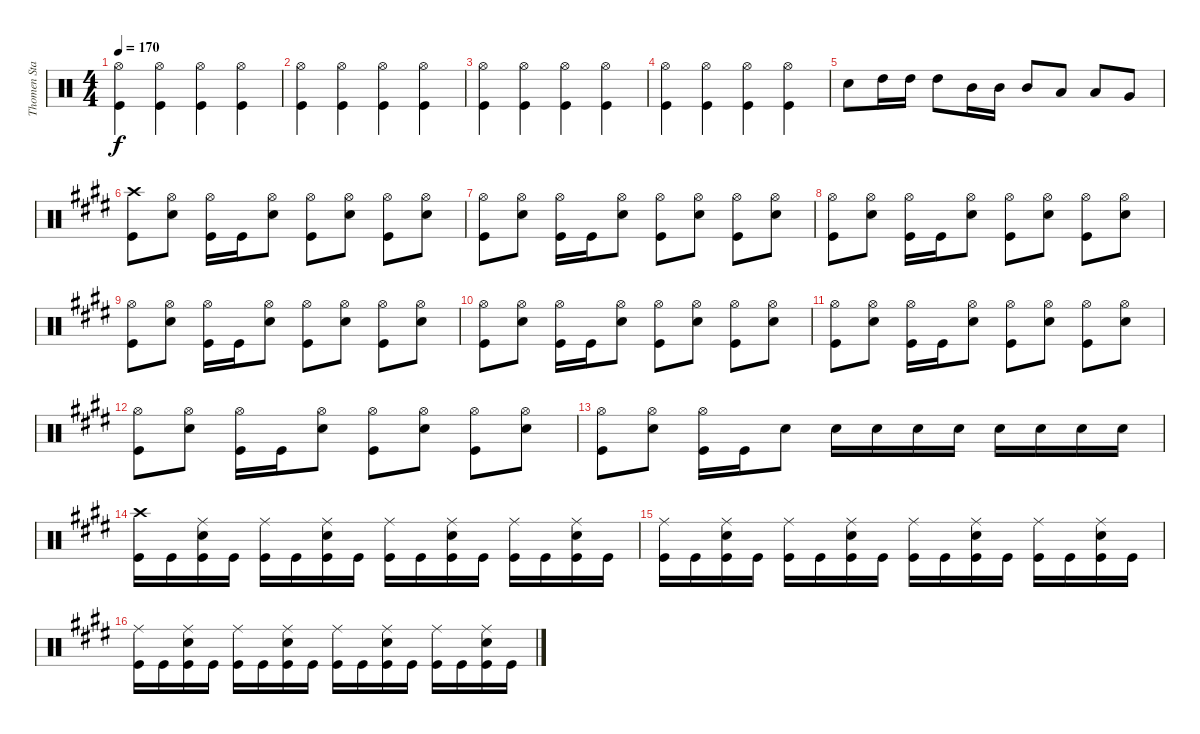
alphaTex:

\track ("Thomen Stauch" "Thomen Sta") {instrument percussion}
\staff {score}
\articulation defaults
\ts (4 4)
\tempo 170
\clef neutral
\ks c
("Hi-Hat (open)" "Kick (hit)").4{dy f} ("Hi-Hat (open)" "Kick (hit)").4 ("Hi-Hat (open)" "Kick (hit)").4 ("Hi-Hat (open)" "Kick (hit)").4 |
("Hi-Hat (open)" "Kick (hit)").4 ("Hi-Hat (open)" "Kick (hit)").4 ("Hi-Hat (open)" "Kick (hit)").4 ("Hi-Hat (open)" "Kick (hit)").4 |
("Hi-Hat (open)" "Kick (hit)").4 ("Hi-Hat (open)" "Kick (hit)").4 ("Hi-Hat (open)" "Kick (hit)").4 ("Hi-Hat (open)" "Kick (hit)").4 |
("Hi-Hat (open)" "Kick (hit)").4 ("Hi-Hat (open)" "Kick (hit)").4 ("Hi-Hat (open)" "Kick (hit)").4 ("Hi-Hat (open)" "Kick (hit)").4 |
"Snare (hit) 2".8 "High Tom (hit)".16 "High Tom (hit)".16 "High Tom (hit)".8 "Mid Tom (hit)".16 "Mid Tom (hit)".16 "Mid Tom (hit)".8 "Low Tom (hit)".8 "Low Tom (hit)".8 "Very Low Tom (hit)".8 |
\ks e
("Crash high (hit)" "Kick (hit)").8 ("Hi-Hat (open)" "Snare (hit) 2").8 ("Hi-Hat (open)" "Kick (hit)").16 "Kick (hit)".16 ("Hi-Hat (open)" "Snare (hit) 2").8 ("Hi-Hat (open)" "Kick (hit)").8 ("Hi-Hat (open)" "Snare (hit) 2").8 ("Hi-Hat (open)" "Kick (hit)").8 ("Hi-Hat (open)" "Snare (hit) 2").8 |
("Hi-Hat (open)" "Kick (hit)").8 ("Hi-Hat (open)" "Snare (hit) 2").8 ("Hi-Hat (open)" "Kick (hit)").16 "Kick (hit)".16 ("Hi-Hat (open)" "Snare (hit) 2").8 ("Hi-Hat (open)" "Kick (hit)").8 ("Hi-Hat (open)" "Snare (hit) 2").8 ("Hi-Hat (open)" "Kick (hit)").8 ("Hi-Hat (open)" "Snare (hit) 2").8 |
("Hi-Hat (open)" "Kick (hit)").8 ("Hi-Hat (open)" "Snare (hit) 2").8 ("Hi-Hat (open)" "Kick (hit)").16 "Kick (hit)".16 ("Hi-Hat (open)" "Snare (hit) 2").8 ("Hi-Hat (open)" "Kick (hit)").8 ("Hi-Hat (open)" "Snare (hit) 2").8 ("Hi-Hat (open)" "Kick (hit)").8 ("Hi-Hat (open)" "Snare (hit) 2").8 |
("Hi-Hat (open)" "Kick (hit)").8 ("Hi-Hat (open)" "Snare (hit) 2").8 ("Hi-Hat (open)" "Kick (hit)").16 "Kick (hit)".16 ("Hi-Hat (open)" "Snare (hit) 2").8 ("Hi-Hat (open)" "Kick (hit)").8 ("Hi-Hat (open)" "Snare (hit) 2").8 ("Hi-Hat (open)" "Kick (hit)").8 ("Hi-Hat (open)" "Snare (hit) 2").8 |
("Hi-Hat (open)" "Kick (hit)").8 ("Hi-Hat (open)" "Snare (hit) 2").8 ("Hi-Hat (open)" "Kick (hit)").16 "Kick (hit)".16 ("Hi-Hat (open)" "Snare (hit) 2").8 ("Hi-Hat (open)" "Kick (hit)").8 ("Hi-Hat (open)" "Snare (hit) 2").8 ("Hi-Hat (open)" "Kick (hit)").8 ("Hi-Hat (open)" "Snare (hit) 2").8 |
("Hi-Hat (open)" "Kick (hit)").8 ("Hi-Hat (open)" "Snare (hit) 2").8 ("Hi-Hat (open)" "Kick (hit)").16 "Kick (hit)".16 ("Hi-Hat (open)" "Snare (hit) 2").8 ("Hi-Hat (open)" "Kick (hit)").8 ("Hi-Hat (open)" "Snare (hit) 2").8 ("Hi-Hat (open)" "Kick (hit)").8 ("Hi-Hat (open)" "Snare (hit) 2").8 |
("Hi-Hat (open)" "Kick (hit)").8 ("Hi-Hat (open)" "Snare (hit) 2").8 ("Hi-Hat (open)" "Kick (hit)").16 "Kick (hit)".16 ("Hi-Hat (open)" "Snare (hit) 2").8 ("Hi-Hat (open)" "Kick (hit)").8 ("Hi-Hat (open)" "Snare (hit) 2").8 ("Hi-Hat (open)" "Kick (hit)").8 ("Hi-Hat (open)" "Snare (hit) 2").8 |
("Hi-Hat (open)" "Kick (hit)").8 ("Hi-Hat (open)" "Snare (hit) 2").8 ("Hi-Hat (open)" "Kick (hit)").16 "Kick (hit)".16 "Snare (hit) 2".8 "Snare (hit) 2".16 "Snare (hit) 2".16 "Snare (hit) 2".16 "Snare (hit) 2".16 "Snare (hit) 2".16 "Snare (hit) 2".16 "Snare (hit) 2".16 "Snare (hit) 2".16 |
("Crash high (hit)" "Kick (hit)").16 "Kick (hit)".16 ("Ride (middle)" "Snare (hit) 2" "Kick (hit)").16 "Kick (hit)".16 ("Ride (middle)" "Kick (hit)").16 "Kick (hit)".16 ("Ride (middle)" "Snare (hit) 2" "Kick (hit)").16 "Kick (hit)".16 ("Ride (middle)" "Kick (hit)").16 "Kick (hit)".16 ("Ride (middle)" "Snare (hit) 2" "Kick (hit)").16 "Kick (hit)".16 ("Ride (middle)" "Kick (hit)").16 "Kick (hit)".16 ("Ride (middle)" "Snare (hit) 2" "Kick (hit)").16 "Kick (hit)".16 |
("Ride (middle)" "Kick (hit)").16 "Kick (hit)".16 ("Ride (middle)" "Snare (hit) 2" "Kick (hit)").16 "Kick (hit)".16 ("Ride (middle)" "Kick (hit)").16 "Kick (hit)".16 ("Ride (middle)" "Snare (hit) 2" "Kick (hit)").16 "Kick (hit)".16 ("Ride (middle)" "Kick (hit)").16 "Kick (hit)".16 ("Ride (middle)" "Snare (hit) 2" "Kick (hit)").16 "Kick (hit)".16 ("Ride (middle)" "Kick (hit)").16 "Kick (hit)".16 ("Ride (middle)" "Snare (hit) 2" "Kick (hit)").16 "Kick (hit)".16 |
("Ride (middle)" "Kick (hit)").16 "Kick (hit)".16 ("Ride (middle)" "Snare (hit) 2" "Kick (hit)").16 "Kick (hit)".16 ("Ride (middle)" "Kick (hit)").16 "Kick (hit)".16 ("Ride (middle)" "Snare (hit) 2" "Kick (hit)").16 "Kick (hit)".16 ("Ride (middle)" "Kick (hit)").16 "Kick (hit)".16 ("Ride (middle)" "Snare (hit) 2" "Kick (hit)").16 "Kick (hit)".16 ("Ride (middle)" "Kick (hit)").16 "Kick (hit)".16 ("Ride (middle)" "Snare (hit) 2" "Kick (hit)").16 "Kick (hit)".16
